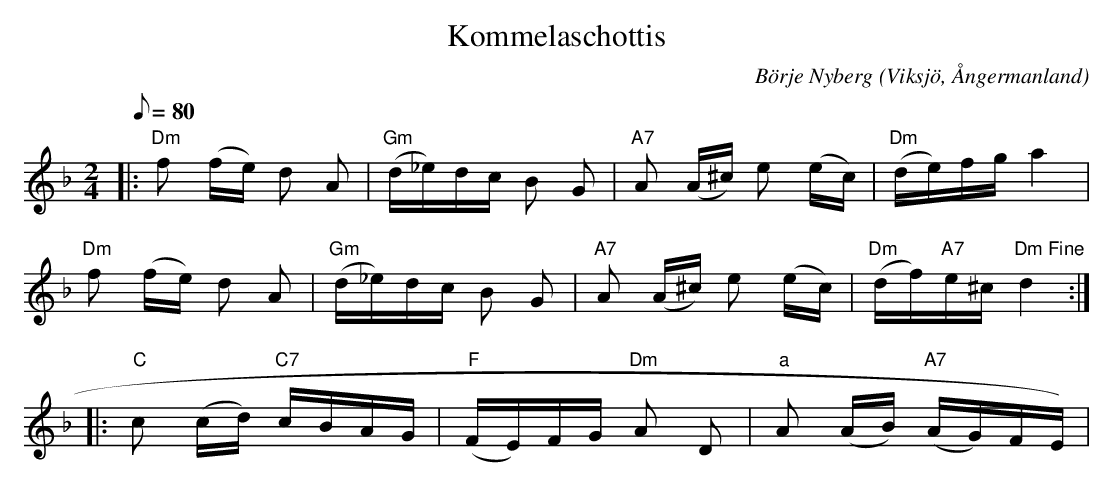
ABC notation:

X:1
T:Kommelaschottis
C:Börje Nyberg
O:Viksjö, Ångermanland
M:2/4
L:1/8
Q:80
K:Dm
|: "Dm"f (f/2e/2) d A | "Gm"(d/2_e/2)d/2c/2 B G | "A7"A (A/2^c/2) e (e/2c/2) |"Dm"(d/2e/2)f/2g/2 a2 |
"Dm"f (f/2e/2) d A | "Gm" (d/2_e/2)d/2c/2 B G | "A7"A (A/2^c/2) e (e/2c/2) | "Dm"(d/2f/2)"A7"e/2^c/2 "Dm Fine"d2::
"C"c (c/2d/2) "C7"c/2B/2A/2G/2 | "F"(F/2E/2)F/2G/2 "Dm"A D | "a"A (A/2B/2) "A7"(A/2G/2)F/2E/2) |
